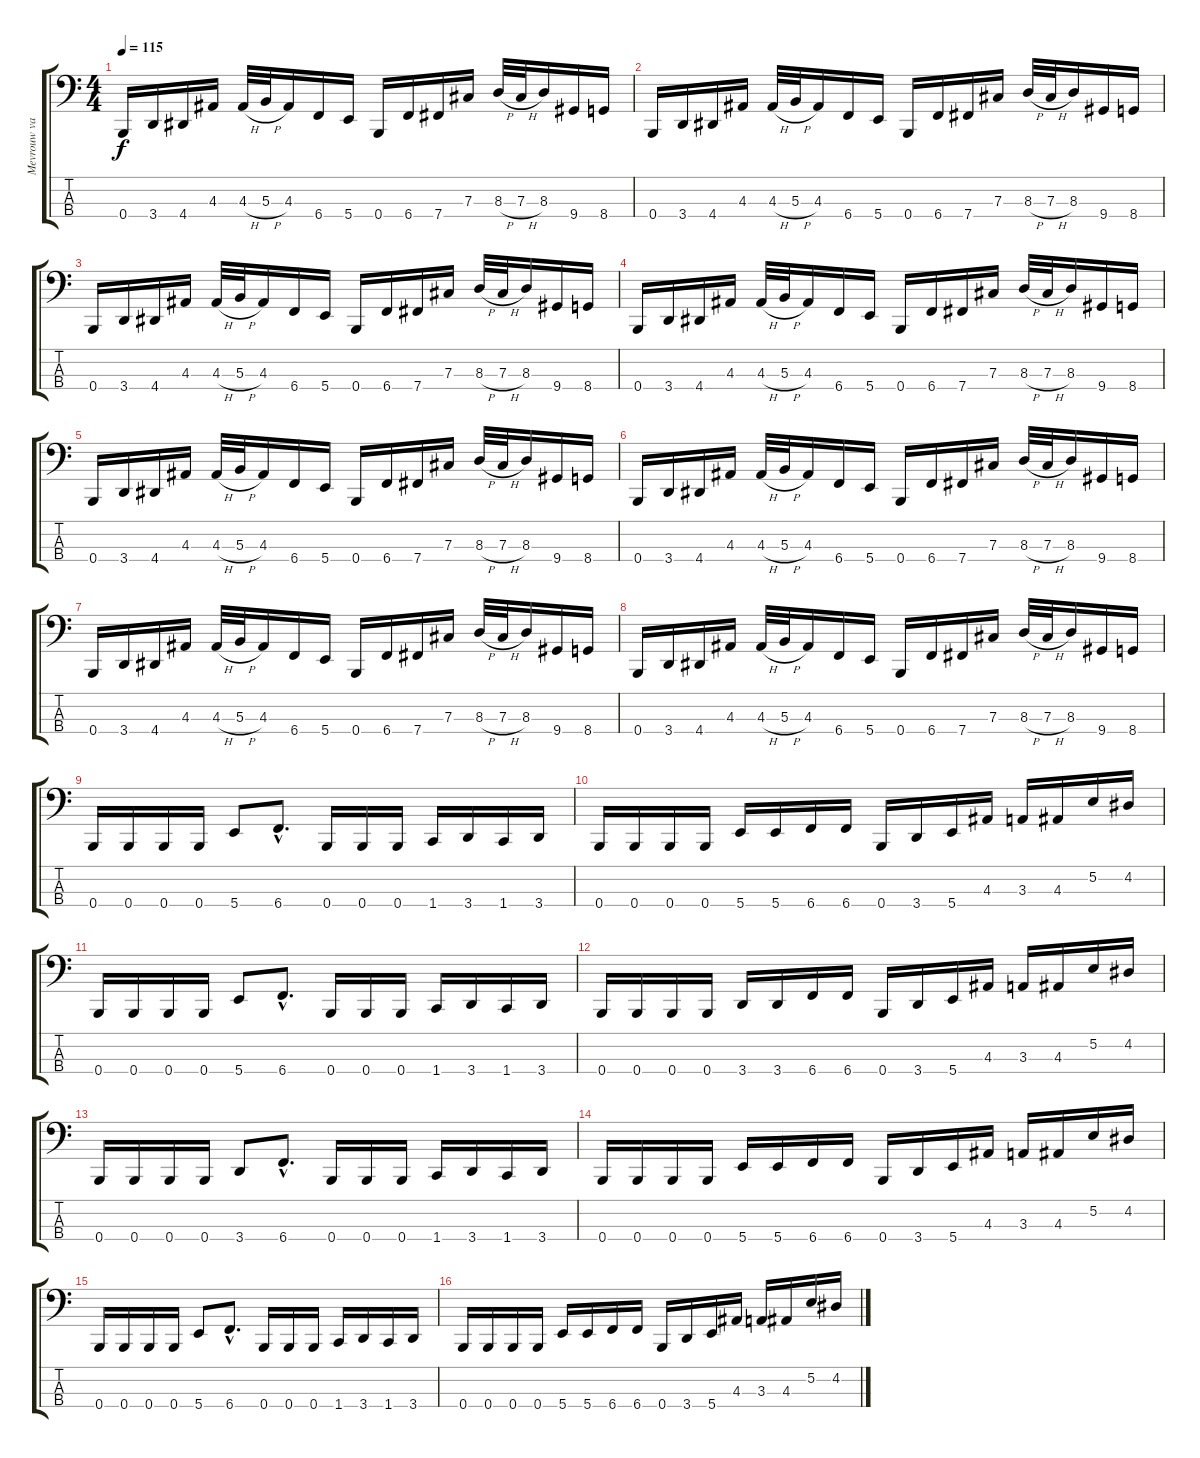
\track ("Mevrouw van Grinsven - Bass" "Mevrouw va") {instrument electricbassfinger}
\staff {score tabs}
\tuning (E2 B1 Gb1 B0) {hide}
\ts (4 4)
\tempo 115
\clef f4
\ks c
0.4.16{dy f instrument electricbassfinger} 3.4.16 4.4.16 4.3.16 4.3{h}.32 5.3{h}.32 4.3.16 6.4.16 5.4.16 0.4.16 6.4.16 7.4.16 7.3.16 8.3{h}.32 7.3{h}.32 8.3.16 9.4.16 8.4.16 |
0.4.16 3.4.16 4.4.16 4.3.16 4.3{h}.32 5.3{h}.32 4.3.16 6.4.16 5.4.16 0.4.16 6.4.16 7.4.16 7.3.16 8.3{h}.32 7.3{h}.32 8.3.16 9.4.16 8.4.16 |
0.4.16 3.4.16 4.4.16 4.3.16 4.3{h}.32 5.3{h}.32 4.3.16 6.4.16 5.4.16 0.4.16 6.4.16 7.4.16 7.3.16 8.3{h}.32 7.3{h}.32 8.3.16 9.4.16 8.4.16 |
0.4.16 3.4.16 4.4.16 4.3.16 4.3{h}.32 5.3{h}.32 4.3.16 6.4.16 5.4.16 0.4.16 6.4.16 7.4.16 7.3.16 8.3{h}.32 7.3{h}.32 8.3.16 9.4.16 8.4.16 |
0.4.16 3.4.16 4.4.16 4.3.16 4.3{h}.32 5.3{h}.32 4.3.16 6.4.16 5.4.16 0.4.16 6.4.16 7.4.16 7.3.16 8.3{h}.32 7.3{h}.32 8.3.16 9.4.16 8.4.16 |
0.4.16 3.4.16 4.4.16 4.3.16 4.3{h}.32 5.3{h}.32 4.3.16 6.4.16 5.4.16 0.4.16 6.4.16 7.4.16 7.3.16 8.3{h}.32 7.3{h}.32 8.3.16 9.4.16 8.4.16 |
0.4.16 3.4.16 4.4.16 4.3.16 4.3{h}.32 5.3{h}.32 4.3.16 6.4.16 5.4.16 0.4.16 6.4.16 7.4.16 7.3.16 8.3{h}.32 7.3{h}.32 8.3.16 9.4.16 8.4.16 |
0.4.16 3.4.16 4.4.16 4.3.16 4.3{h}.32 5.3{h}.32 4.3.16 6.4.16 5.4.16 0.4.16 6.4.16 7.4.16 7.3.16 8.3{h}.32 7.3{h}.32 8.3.16 9.4.16 8.4.16 |
0.4.16 0.4.16 0.4.16 0.4.16 5.4.8 6.4{hac}.8{d} 0.4.16 0.4.16 0.4.16 1.4.16 3.4.16 1.4.16 3.4.16 |
0.4.16 0.4.16 0.4.16 0.4.16 5.4.16 5.4.16 6.4.16 6.4.16 0.4.16 3.4.16 5.4.16 4.3.16 3.3.16 4.3.16 5.2.16 4.2.16 |
0.4.16 0.4.16 0.4.16 0.4.16 5.4.8 6.4{hac}.8{d} 0.4.16 0.4.16 0.4.16 1.4.16 3.4.16 1.4.16 3.4.16 |
0.4.16 0.4.16 0.4.16 0.4.16 3.4.16 3.4.16 6.4.16 6.4.16 0.4.16 3.4.16 5.4.16 4.3.16 3.3.16 4.3.16 5.2.16 4.2.16 |
0.4.16 0.4.16 0.4.16 0.4.16 3.4.8 6.4{hac}.8{d} 0.4.16 0.4.16 0.4.16 1.4.16 3.4.16 1.4.16 3.4.16 |
0.4.16 0.4.16 0.4.16 0.4.16 5.4.16 5.4.16 6.4.16 6.4.16 0.4.16 3.4.16 5.4.16 4.3.16 3.3.16 4.3.16 5.2.16 4.2.16 |
0.4.16 0.4.16 0.4.16 0.4.16 5.4.8 6.4{hac}.8{d} 0.4.16 0.4.16 0.4.16 1.4.16 3.4.16 1.4.16 3.4.16 |
0.4.16 0.4.16 0.4.16 0.4.16 5.4.16 5.4.16 6.4.16 6.4.16 0.4.16 3.4.16 5.4.16 4.3.16 3.3.16 4.3.16 5.2.16 4.2.16
